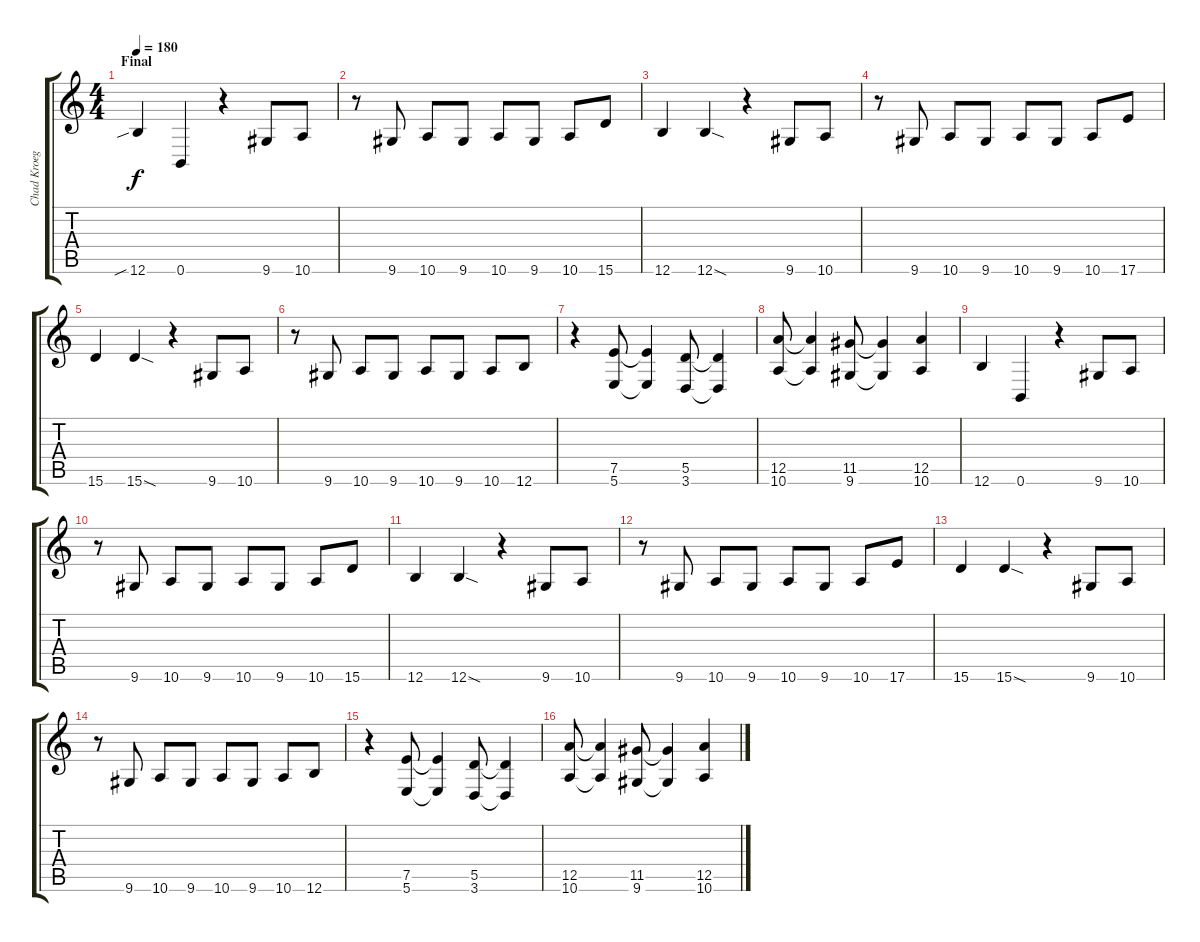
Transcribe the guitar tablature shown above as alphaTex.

\track ("Chad Kroeger" "Chad Kroeg") {instrument distortionguitar}
\staff {score tabs}
\tuning (E4 B3 G3 D3 A2 B1) {hide}
\ts (4 4)
\section ("" "Final")
\tempo 180
\clef g2
\ks c
12.6{sib}.4{dy f} 0.6.4 r.4 9.6.8 10.6.8 |
r.8 9.6.8 10.6.8 9.6.8 10.6.8 9.6.8 10.6.8 15.6.8 |
12.6.4 12.6{sod}.4 r.4 9.6.8 10.6.8 |
r.8 9.6.8 10.6.8 9.6.8 10.6.8 9.6.8 10.6.8 17.6.8 |
15.6.4 15.6{sod}.4 r.4 9.6.8 10.6.8 |
r.8 9.6.8 10.6.8 9.6.8 10.6.8 9.6.8 10.6.8 12.6.8 |
r.4 (7.5 5.6).8 (7.5{t} 5.6{t}).4 (5.5 3.6).8 (5.5{t} 3.6{t}).4 |
(12.5 10.6).8 (12.5{t} 10.6{t}).4 (11.5 9.6).8 (11.5{t} 9.6{t}).4 (12.5 10.6).4 |
12.6.4 0.6.4 r.4 9.6.8 10.6.8 |
r.8 9.6.8 10.6.8 9.6.8 10.6.8 9.6.8 10.6.8 15.6.8 |
12.6.4 12.6{sod}.4 r.4 9.6.8 10.6.8 |
r.8 9.6.8 10.6.8 9.6.8 10.6.8 9.6.8 10.6.8 17.6.8 |
15.6.4 15.6{sod}.4 r.4 9.6.8 10.6.8 |
r.8 9.6.8 10.6.8 9.6.8 10.6.8 9.6.8 10.6.8 12.6.8 |
r.4 (7.5 5.6).8 (7.5{t} 5.6{t}).4 (5.5 3.6).8 (5.5{t} 3.6{t}).4 |
(12.5 10.6).8 (12.5{t} 10.6{t}).4 (11.5 9.6).8 (11.5{t} 9.6{t}).4 (12.5 10.6).4
